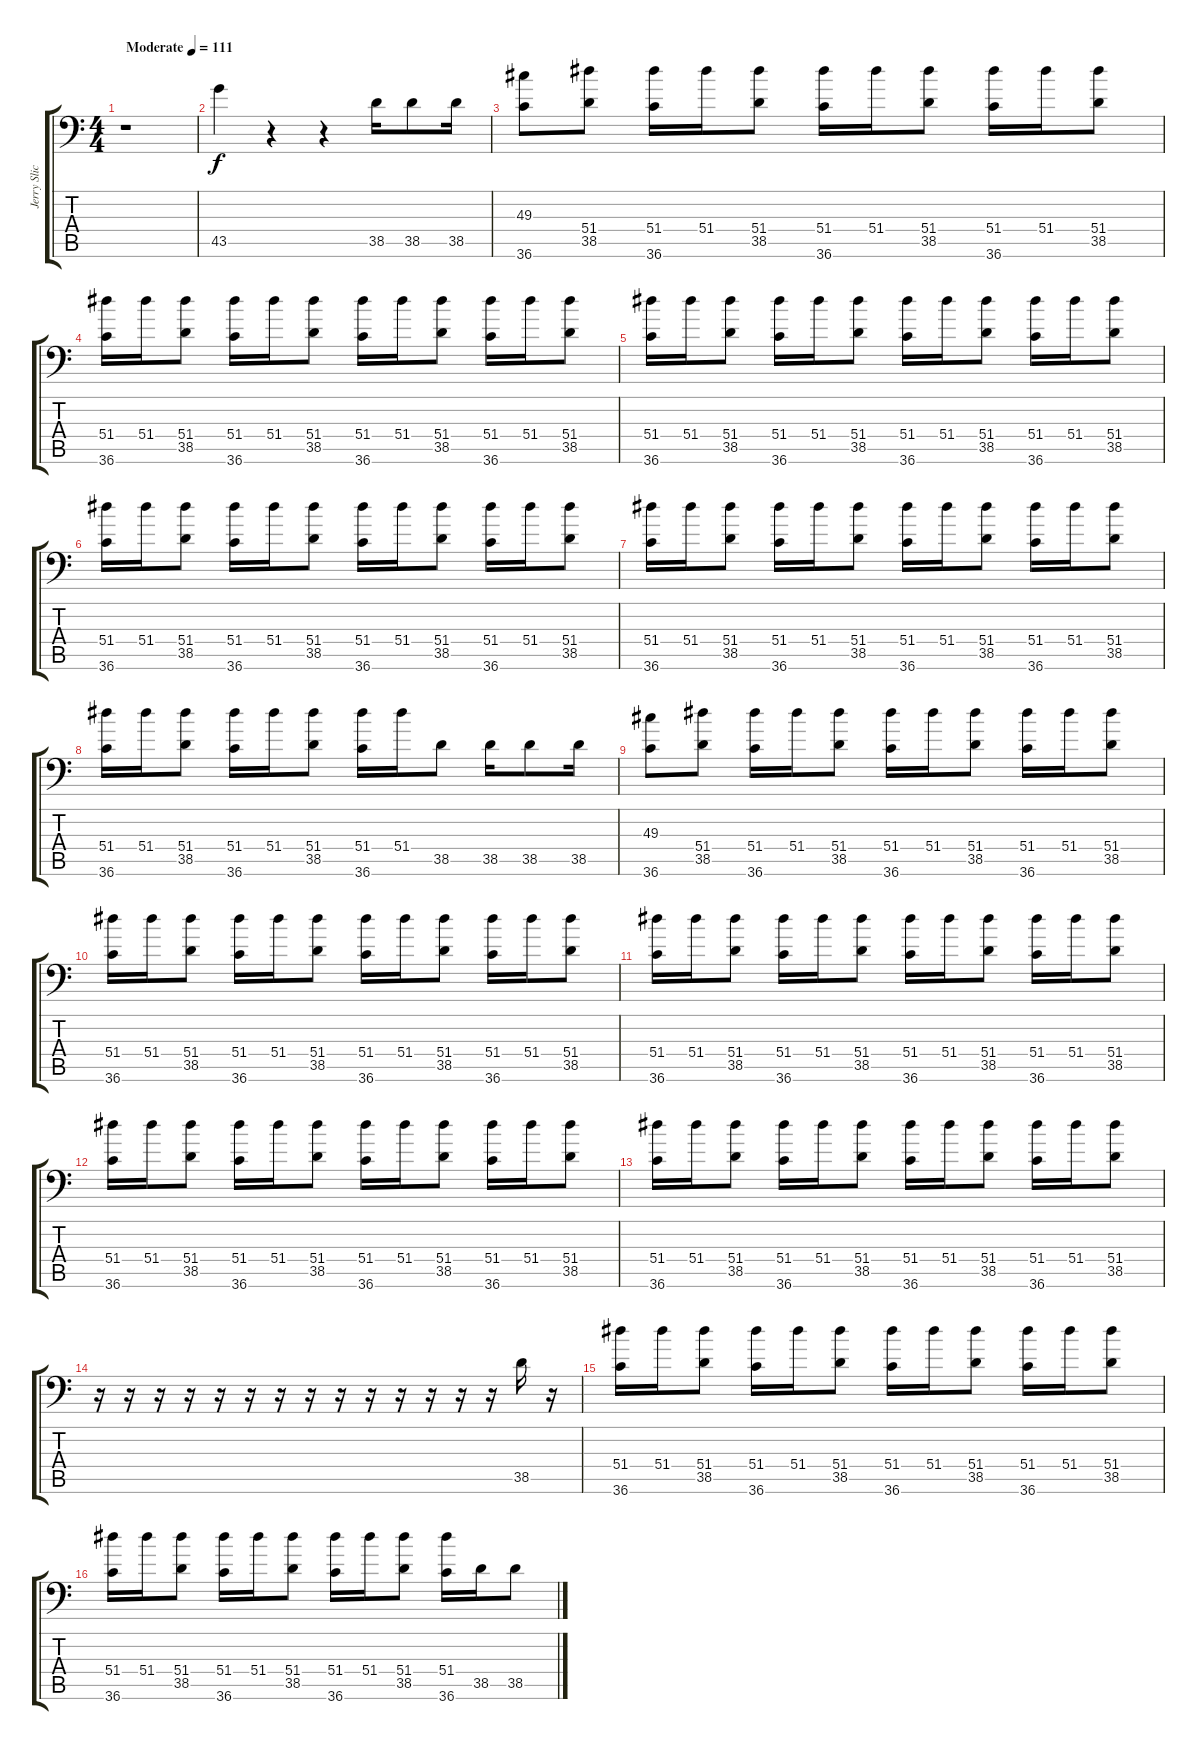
\track ("Jerry Slick" "Jerry Slic") {instrument acousticgrandpiano}
\staff {score tabs}
\tuning (C-1 C-1 C-1 C-1 C-1 C-1) {hide}
\ts (4 4)
\tempo (111 "Moderate")
\clef f4
\ks c
r.1{dy f instrument acousticgrandpiano} |
43.5.4 r.4 r.4 38.5.16 38.5.8 38.5.16 |
(49.3 36.6).8 (51.4 38.5).8 (51.4 36.6).16 51.4.16 (51.4 38.5).8 (51.4 36.6).16 51.4.16 (51.4 38.5).8 (51.4 36.6).16 51.4.16 (51.4 38.5).8 |
(51.4 36.6).16 51.4.16 (51.4 38.5).8 (51.4 36.6).16 51.4.16 (51.4 38.5).8 (51.4 36.6).16 51.4.16 (51.4 38.5).8 (51.4 36.6).16 51.4.16 (51.4 38.5).8 |
(51.4 36.6).16 51.4.16 (51.4 38.5).8 (51.4 36.6).16 51.4.16 (51.4 38.5).8 (51.4 36.6).16 51.4.16 (51.4 38.5).8 (51.4 36.6).16 51.4.16 (51.4 38.5).8 |
(51.4 36.6).16 51.4.16 (51.4 38.5).8 (51.4 36.6).16 51.4.16 (51.4 38.5).8 (51.4 36.6).16 51.4.16 (51.4 38.5).8 (51.4 36.6).16 51.4.16 (51.4 38.5).8 |
(51.4 36.6).16 51.4.16 (51.4 38.5).8 (51.4 36.6).16 51.4.16 (51.4 38.5).8 (51.4 36.6).16 51.4.16 (51.4 38.5).8 (51.4 36.6).16 51.4.16 (51.4 38.5).8 |
(51.4 36.6).16 51.4.16 (51.4 38.5).8 (51.4 36.6).16 51.4.16 (51.4 38.5).8 (51.4 36.6).16 51.4.16 38.5.8 38.5.16 38.5.8 38.5.16 |
(49.3 36.6).8 (51.4 38.5).8 (51.4 36.6).16 51.4.16 (51.4 38.5).8 (51.4 36.6).16 51.4.16 (51.4 38.5).8 (51.4 36.6).16 51.4.16 (51.4 38.5).8 |
(51.4 36.6).16 51.4.16 (51.4 38.5).8 (51.4 36.6).16 51.4.16 (51.4 38.5).8 (51.4 36.6).16 51.4.16 (51.4 38.5).8 (51.4 36.6).16 51.4.16 (51.4 38.5).8 |
(51.4 36.6).16 51.4.16 (51.4 38.5).8 (51.4 36.6).16 51.4.16 (51.4 38.5).8 (51.4 36.6).16 51.4.16 (51.4 38.5).8 (51.4 36.6).16 51.4.16 (51.4 38.5).8 |
(51.4 36.6).16 51.4.16 (51.4 38.5).8 (51.4 36.6).16 51.4.16 (51.4 38.5).8 (51.4 36.6).16 51.4.16 (51.4 38.5).8 (51.4 36.6).16 51.4.16 (51.4 38.5).8 |
(51.4 36.6).16 51.4.16 (51.4 38.5).8 (51.4 36.6).16 51.4.16 (51.4 38.5).8 (51.4 36.6).16 51.4.16 (51.4 38.5).8 (51.4 36.6).16 51.4.16 (51.4 38.5).8 |
r.16 r.16 r.16 r.16 r.16 r.16 r.16 r.16 r.16 r.16 r.16 r.16 r.16 r.16 38.5.16 r.16 |
(51.4 36.6).16 51.4.16 (51.4 38.5).8 (51.4 36.6).16 51.4.16 (51.4 38.5).8 (51.4 36.6).16 51.4.16 (51.4 38.5).8 (51.4 36.6).16 51.4.16 (51.4 38.5).8 |
(51.4 36.6).16 51.4.16 (51.4 38.5).8 (51.4 36.6).16 51.4.16 (51.4 38.5).8 (51.4 36.6).16 51.4.16 (51.4 38.5).8 (51.4 36.6).16 38.5.16 38.5.8
